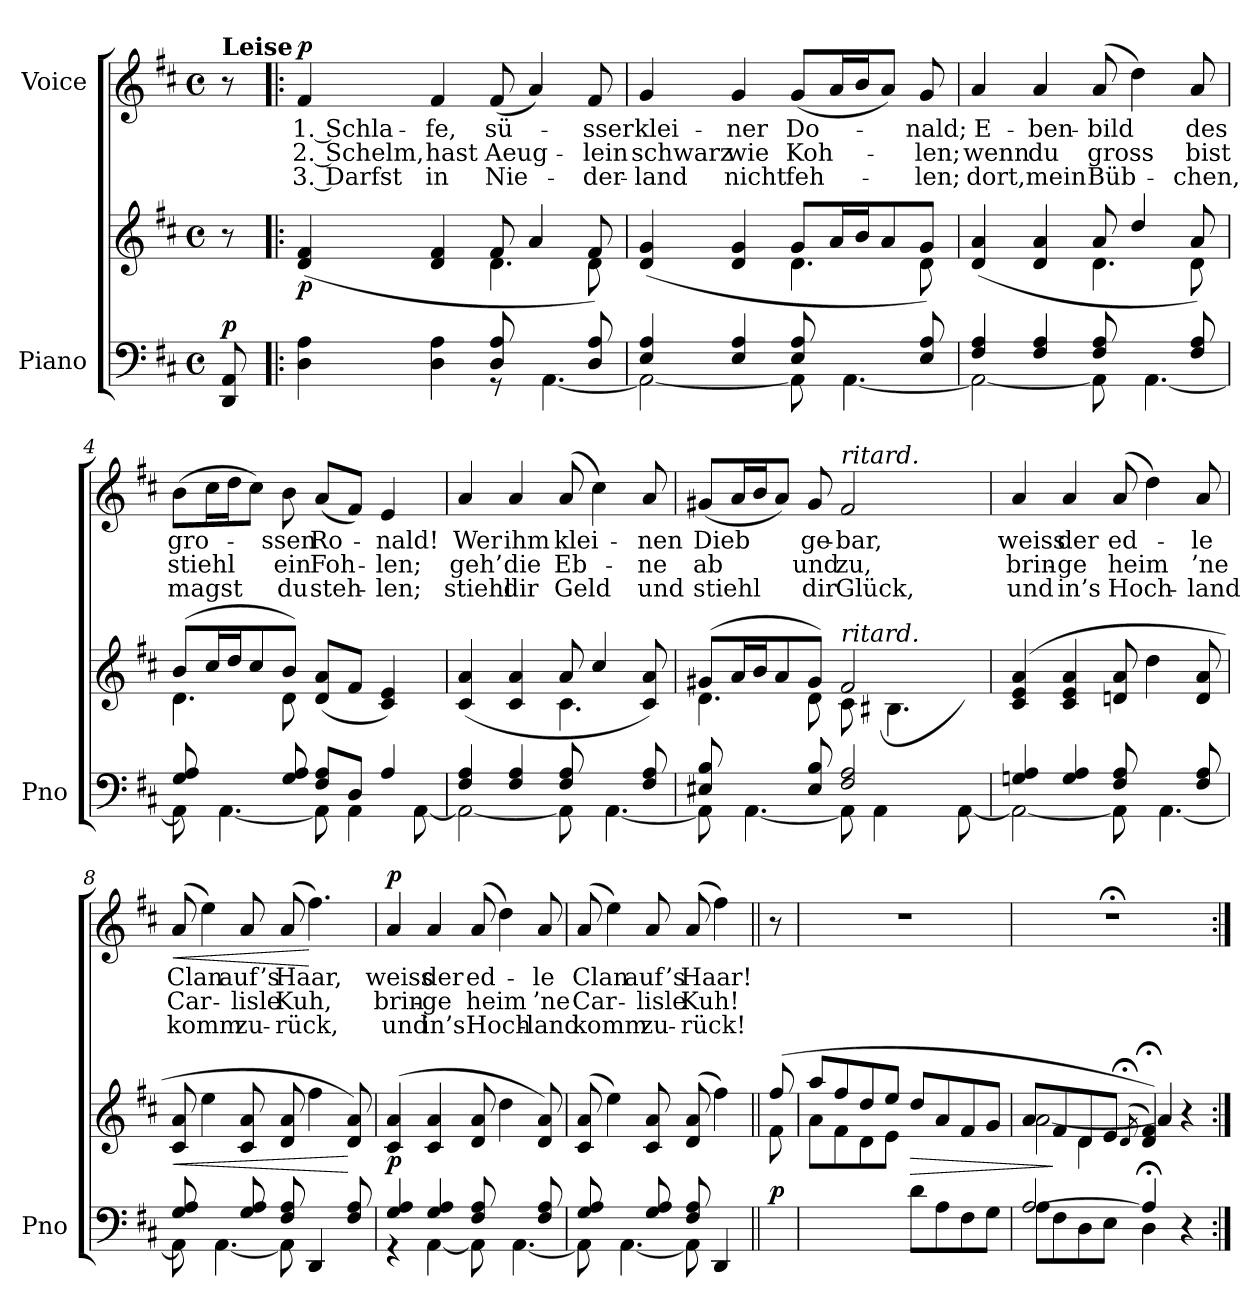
**kern	**kern	**dynam	**kern	**text	**text	**text	**dynam
*part2	*part2	*part2	*part1	*part1	*part1	*part1	*part1
*staff3	*staff2	*staff2/3	*staff1	*staff1	*staff1	*staff1	*staff1
*I"Piano	*	*	*I"Voice	*	*	*	*
*I'Pno	*	*	*	*	*	*	*
*clefF4	*clefG2	*	*clefG2	*	*	*	*
*k[f#c#]	*k[f#c#]	*	*k[f#c#]	*	*	*	*
*M4/4	*M4/4	*	*M4/4	*	*	*	*
*met(c)	*met(c)	*	*met(c)	*	*	*	*
=	=	=	=	=	=	=	=
!	!	!	!LO:TX:a:B:t=Leise	!	!	!	!
!	!	!LO:DY:a=2	!	!	!	!	!
8DD/ 8AA/	8r	p	8r	.	.	.	.
=1!|:	=1!|:	=1!|:	=1!|:	=1!|:	=1!|:	=1!|:	=1!|:
*^	*^	*	*	*	*	*	*
!	!	!	!	!LO:DY:b	!	!LO:LY:b	!LO:LY:b	!LO:LY:b	!LO:DY:a
4D\ 4A\	2ryy	(>4d/ 4f#/	2ryy	p	4f#/	1. Schla-	2. Schelm,	3. Darfst	p
!	!	!	!	!	!	!LO:LY:b	!LO:LY:b	!LO:LY:b	!
4D\ 4A\	.	4d/ 4f#/	.	.	4f#/	-fe,	hast	in	.
!	!	!	!	!	!	!LO:LY:b	!LO:LY:b	!LO:LY:b	!
8D/ 8A/	8r	8f#/	4.d\	.	(<8f#/	sü-	Aeug-	Nie-	.
4AA/yy	[4.AA\	4a/	.	.	4a/)	.	.	.	.
!	!	!	!	!	!	!LO:LY:b	!LO:LY:b	!LO:LY:b	!
8D/ 8A/	.	8f#/)	8d\	.	8f#/	-sser	-lein	-der-	.
=2	=2	=2	=2	=2	=2	=2	=2	=2	=2
!	!	!	!	!	!	!LO:LY:b	!LO:LY:b	!LO:LY:b	!
4E/ 4A/	2AA\_	(>4d/ 4g/	2ryy	.	4g/	klei-	schwarz	-land	.
!	!	!	!	!	!	!LO:LY:b	!LO:LY:b	!LO:LY:b	!
4E/ 4A/	.	4d/ 4g/	.	.	4g/	-ner	wie	nicht	.
!	!	!	!	!	!	!LO:LY:b	!LO:LY:b	!LO:LY:b	!
8E/ 8A/	8AA\]	8g/L	4.d\	.	(<8g/L	Do-	Koh-	feh-	.
4AA/yy	[4.AA\	16a/L	.	.	16a/L	.	.	.	.
.	.	16b/J	.	.	16b/J	.	.	.	.
.	.	8a/	.	.	8a/J)	.	.	.	.
!	!	!	!	!	!	!LO:LY:b	!LO:LY:b	!LO:LY:b	!
8E/ 8A/	.	8g/J)	8d\	.	8g/	-nald;	-len;	-len;	.
=3	=3	=3	=3	=3	=3	=3	=3	=3	=3
!	!	!	!	!	!	!LO:LY:b	!LO:LY:b	!LO:LY:b	!
4F#/ 4A/	2AA\_	(>4d/ 4a/	2ryy	.	4a/	E-	wenn	dort,	.
!	!	!	!	!	!	!LO:LY:b	!LO:LY:b	!LO:LY:b	!
4F#/ 4A/	.	4d/ 4a/	.	.	4a/	-ben-	du	mein	.
!	!	!	!	!	!	!LO:LY:b	!LO:LY:b	!LO:LY:b	!
8F#/ 8A/	8AA\]	8a/	4.d\	.	(>8a/	-bild	gross	Büb-	.
4AA/yy	[4.AA\	4dd/	.	.	4dd\)	.	.	.	.
!	!	!	!	!	!	!LO:LY:b	!LO:LY:b	!LO:LY:b	!
8F#/ 8A/	.	8a/)	8d\	.	8a/	des	bist	-chen,	.
!!LO:LB:g=z
=4	=4	=4	=4	=4	=4	=4	=4	=4	=4
!	!	!	!	!	!	!LO:LY:b	!LO:LY:b	!LO:LY:b	!
8G/ 8A/	8AA\]	(>8b/L	4.d\	.	(>8b\L	gro-	stiehl	magst	.
4AA/yy	[4.AA\	16cc#/L	.	.	16cc#\L	.	.	.	.
.	.	16dd/J	.	.	16dd\J	.	.	.	.
.	.	8cc#/	.	.	8cc#\J)	.	.	.	.
!	!	!	!	!	!	!LO:LY:b	!LO:LY:b	!LO:LY:b	!
8G/ 8A/	.	8b/J)	8d\	.	8b\	-ssen	ein	du	.
!	!	!	!	!	!	!LO:LY:b	!LO:LY:b	!LO:LY:b	!
8F#/ 8A/L	8AA\]	(>8d/ 8a/L	2ryy	.	(<8a/L	Ro-	Foh-	steh-	.
8D/J	4AA\	8f#/J	.	.	8f#/J)	.	.	.	.
!	!	!	!	!	!	!LO:LY:b	!LO:LY:b	!LO:LY:b	!
4A/	.	4c#/ 4e/)	.	.	4e/	-nald!	-len;	-len;	.
.	[8AA\	.	.	.	.	.	.	.	.
=5	=5	=5	=5	=5	=5	=5	=5	=5	=5
!	!	!	!	!	!	!LO:LY:b	!LO:LY:b	!LO:LY:b	!
4F#/ 4A/	2AA\_	(>4c#/ 4a/	2ryy	.	4a/	Wer	geh’	stiehl	.
!	!	!	!	!	!	!LO:LY:b	!LO:LY:b	!LO:LY:b	!
4F#/ 4A/	.	4c#/ 4a/	.	.	4a/	ihm	die	dir	.
!	!	!	!	!	!	!LO:LY:b	!LO:LY:b	!LO:LY:b	!
8F#/ 8A/	8AA\]	8a/	4.c#\	.	(>8a/	klei-	Eb-	Geld	.
4AA/yy	[4.AA\	4cc#/	.	.	4cc#\)	.	.	.	.
!	!	!	!	!	!	!LO:LY:b	!LO:LY:b	!LO:LY:b	!
8F#/ 8A/	.	8c#/ 8a/)	8ryy	.	8a/	-nen	-ne	und	.
=6	=6	=6	=6	=6	=6	=6	=6	=6	=6
*	*	*	*^	*	*	*	*	*	*
!	!	!	!	!	!	!	!LO:LY:b	!LO:LY:b	!LO:LY:b	!
8E#X/ 8B/	8AA\]	(>8g#X/L	4.d\	8ryy	.	(<8g#X/L	-Dieb	-ab	stiehl	.
*	*	*	*v	*v	*	*	*	*	*	*
4AA/yy	[4.AA\	16a/L	.	.	16a/L	.	.	.	.
.	.	16b/J	.	.	16b/J	.	.	.	.
.	.	8a/	.	.	8a/J)	.	.	.	.
!	!	!	!	!	!	!LO:LY:b	!LO:LY:b	!LO:LY:b	!
8E#/ 8B/	.	8g#/J)	8d\	.	8g#/	ge-	und	dir	.
!	!	!	!	!	!LO:TX:a:i:t=ritard.	!	!	!	!
!	!	!LO:TX:a:i:t=ritard.	!	!	!	!	!	!	!
!	!	!	!	!	!	!LO:LY:b	!LO:LY:b	!LO:LY:b	!
2F#/ 2A/	8AA\]	2f#/	8c#\	.	2f#/	-bar,	zu,	Glück,	.
*	*	*	*^	*	*	*	*	*	*
.	4AA\	.	(>8B#X/Lyy	4.B#\	.	.	.	.	.	.
.	.	.	8d#X/	.	.	.	.	.	.	.
.	[8AA\	.	8f#/J)	.	.	.	.	.	.	.
*	*	*	*v	*v	*	*	*	*	*	*
=7	=7	=7	=7	=7	=7	=7	=7	=7	=7
!	!	!	!	!	!	!LO:LY:b	!LO:LY:b	!LO:LY:b	!
*	*	*v	*v	*	*	*	*	*	*
4Gn/ 4A/	2AA\_	(>4c#/ 4e/ 4a/	.	4a/	weiss	brin-	und	.
!	!	!	!	!	!LO:LY:b	!LO:LY:b	!LO:LY:b	!
4G/ 4A/	.	4c#/ 4e/ 4a/	.	4a/	der	-ge	in’s	.
!	!	!	!	!	!LO:LY:b	!LO:LY:b	!LO:LY:b	!
8F#/ 8A/	8AA\]	8dn/ 8a/	.	(>8a/	ed-	heim	Hoch-	.
4AA/yy	[4.AA\	4dd\	.	4dd\)	.	.	.	.
!	!	!	!	!	!LO:LY:b	!LO:LY:b	!LO:LY:b	!
8F#/ 8A/	.	8d/ 8a/	.	8a/	-le	’ne	-land	.
!!LO:LB:g=z
=8	=8	=8	=8	=8	=8	=8	=8	=8
!	!	!	!LO:HP:b	!	!LO:LY:b	!LO:LY:b	!LO:LY:b	!LO:HP:b
8G/ 8A/	8AA\]	8c#/ 8a/	<	(>8a/	Clan	Car-	komm	<
4AA/yy	[4.AA\	4ee\	.	4ee\)	.	.	.	.
!	!	!	!	!	!LO:LY:b	!LO:LY:b	!LO:LY:b	!
8G/ 8A/	.	8c#/ 8a/	.	8a/	auf’s	-lisle	zu-	.
!	!	!	!	!	!LO:LY:b	!LO:LY:b	!LO:LY:b	!
8F#/ 8A/	8AA\]	8d/ 8a/	.	(>8a/	Haar,	Kuh,	-rück,	.
4DD/	4.ryy	4ff#\	.	4.ff#\)	.	.	.	[
8F#/ 8A/	.	8d/ 8a/)	[	.	.	.	.	.
=9	=9	=9	=9	=9	=9	=9	=9	=9
!	!	!	!LO:DY:b	!	!LO:LY:b	!LO:LY:b	!LO:LY:b	!LO:DY:a
4G/ 4A/	4r	(>4c#/ 4a/	p	4a/	weiss	brin-	und	p
!	!	!	!	!	!LO:LY:b	!LO:LY:b	!LO:LY:b	!
4G/ 4A/	[4AA\	4c#/ 4a/	.	4a/	der	-ge	in’s	.
!	!	!	!	!	!LO:LY:b	!LO:LY:b	!LO:LY:b	!
8F#/ 8A/	8AA\]	8d/ 8a/	.	(>8a/	ed-	heim	Hoch-	.
4AA/yy	[4.AA\	4dd\	.	4dd\)	.	.	.	.
!	!	!	!	!	!LO:LY:b	!LO:LY:b	!LO:LY:b	!
8F#/ 8A/	.	8d/ 8a/)	.	8a/	-le	’ne	-land	.
=10	=10	=10	=10	=10	=10	=10	=10	=10
!	!	!	!	!	!LO:LY:b	!LO:LY:b	!LO:LY:b	!
8G/ 8A/	8AA\]	(>8c#/ 8a/	.	(>8a/	Clan	Car-	komm	.
4AA/yy	[4.AA\	4ee\)	.	4ee\)	.	.	.	.
!	!	!	!	!	!LO:LY:b	!LO:LY:b	!LO:LY:b	!
8G/ 8A/	.	8c#/ 8a/	.	8a/	auf’s	-lisle	zu-	.
!	!	!	!	!	!LO:LY:b	!LO:LY:b	!LO:LY:b	!
8F#/ 8A/	8AA\]	(>8d/ 8a/	.	(>8a/	Haar!	Kuh!	-rück!	.
4DD/	4rFFFyy	4ff#\)	.	4ff#\)	.	.	.	.
=10X1||	=10X1||	=10X1||	=10X1||	=10X1||	=10X1||	=10X1||	=10X1||	=10X1||
*	*	*^	*	*	*	*	*	*
!	!	!	!	!LO:DY:a=2	!	!	!	!	!
*v	*v	*	*	*	*	*	*	*	*
8ryy	(>8ff#/	(<8f#\	p	8r	.	.	.	.
=11	=11	=11	=11	=11	=11	=11	=11	=11
2ryy	8aa/L	8a\L	.	1r	.	.	.	.
.	8ff#/	8f#\	.	.	.	.	.	.
.	8dd/	8d\	.	.	.	.	.	.
.	8ee/J	8e\J	.	.	.	.	.	.
!	!	!	!LO:HP:b	!	!	!	!	!
8d\L	8dd/L	2ryy	>	.	.	.	.	.
8A\	8a/	.	.	.	.	.	.	.
8F#\	8f#/	.	.	.	.	.	.	.
8G\J	8g/J	.	.	.	.	.	.	.
=12	=12	=12	=12	=12	=12	=12	=12	=12
*^	*	*^	*	*	*	*	*	*
[2A/	8A\L	8a/L	[2a\	4ryy	.	1r;<	.	.	.	.
.	8F#\	8f#/	.	.	]	.	.	.	.	.
.	8D\	8d/	.	4d\	.	.	.	.	.	.
.	8E\J	8e/J	.	.	.	.	.	.	.	.
.	.	(<8qd;</	.	.	.	.	.	.	.	.
4A;</])	4D\	4d/;< 4f#/;<))	4a/]	2ryy	.	.	.	.	.	.
4r	4ryy	4r	4ryy	.	.	.	.	.	.	.
*v	*v	*	*	*	*	*	*	*	*	*
*	*v	*v	*v	*	*	*	*	*	*
=:|!	=:|!	=:|!	=:|!	=:|!	=:|!	=:|!	=:|!
*-	*-	*-	*-	*-	*-	*-	*-
